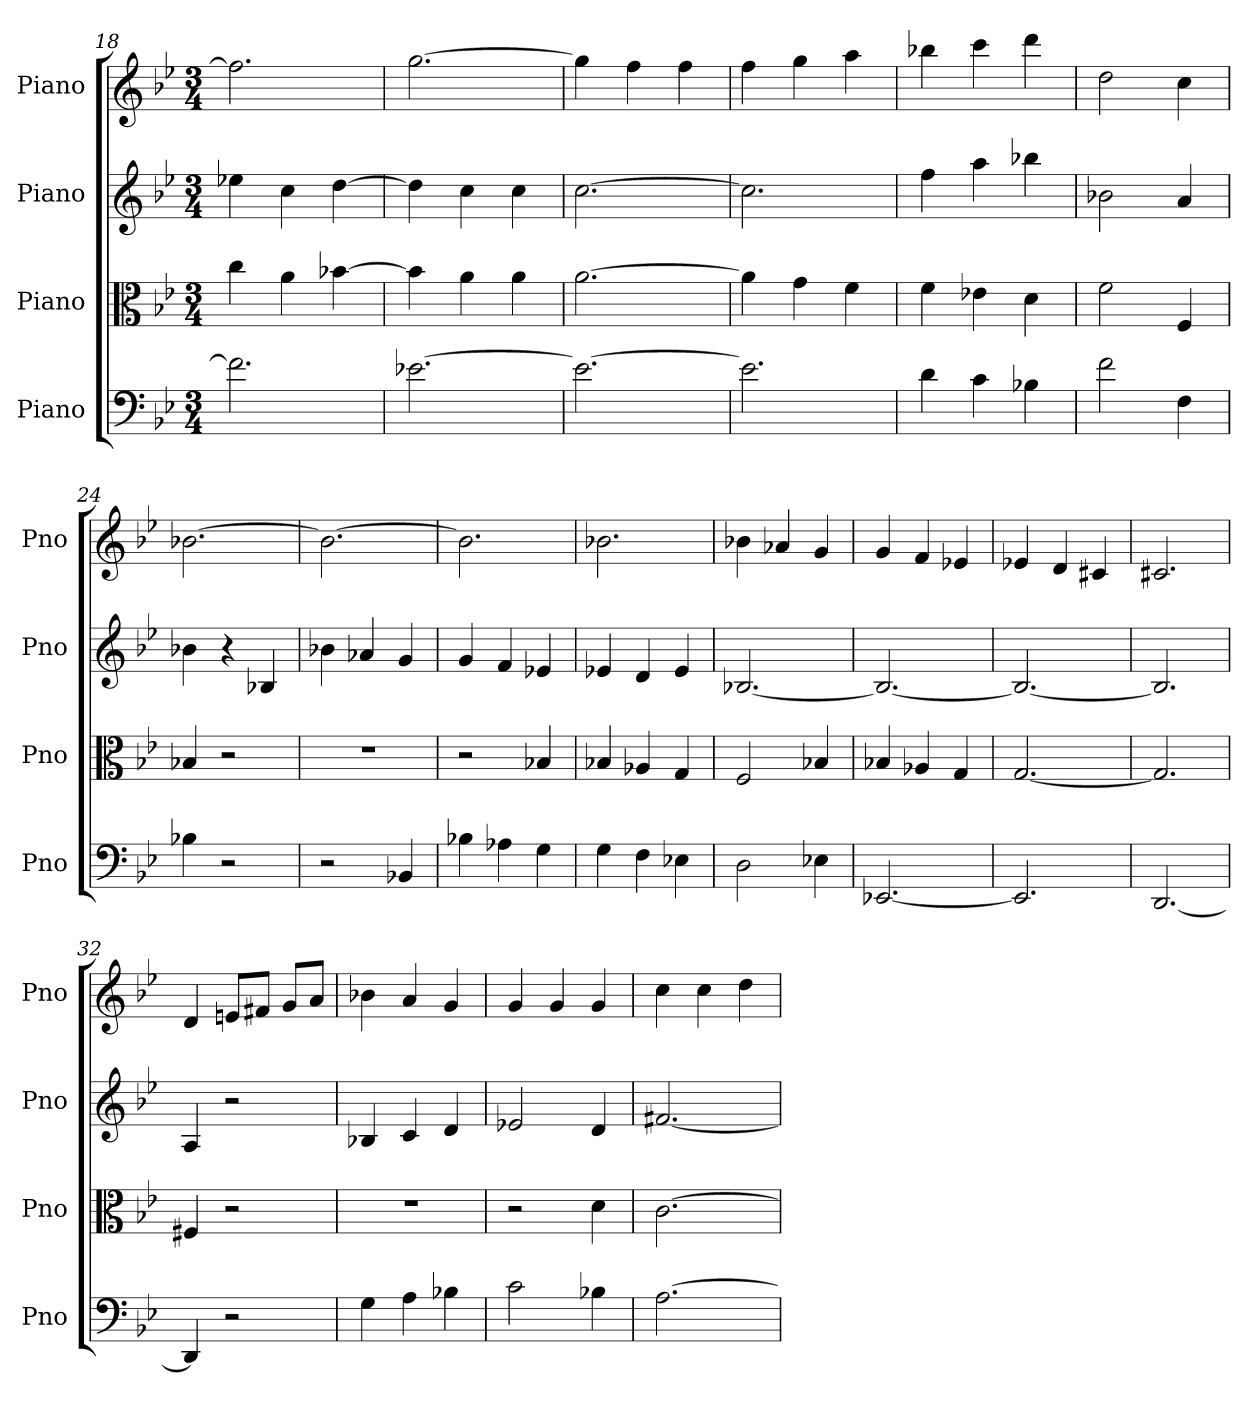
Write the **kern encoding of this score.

**kern	**kern	**kern	**kern
*part4	*part3	*part2	*part1
*staff4	*staff3	*staff2	*staff1
*I"Piano	*I"Piano	*I"Piano	*I"Piano
*I'Pno	*I'Pno	*I'Pno	*I'Pno
*clefF4	*clefC3	*clefG2	*clefG2
*k[b-e-]	*k[b-e-]	*k[b-e-]	*k[b-e-]
*M3/4	*M3/4	*M3/4	*M3/4
=18	=18	=18	=18
2.f\]	4cc\	4ee-X\	2.ff\]
.	4a\	4cc\	.
.	[4b-X\	[4dd\	.
!!LO:LB:g=z
=19	=19	=19	=19
[2.e-X\	4b-\]	4dd\]	[2.gg\
.	4a\	4cc\	.
.	4a\	4cc\	.
=20	=20	=20	=20
2.e-\_	[2.a\	[2.cc\	4gg\]
.	.	.	4ff\
.	.	.	4ff\
=21	=21	=21	=21
2.e-\]	4a\]	2.cc\]	4ff\
.	4g\	.	4gg\
.	4f\	.	4aa\
=22	=22	=22	=22
4d\	4f\	4ff\	4bb-X\
4c\	4e-X\	4aa\	4ccc\
4B-X\	4d\	4bb-X\	4ddd\
=23	=23	=23	=23
2f\	2f\	2b-X\	2dd\
4F\	4F/	4a/	4cc\
=24	=24	=24	=24
4B-X\	4B-X/	4b-X\	[2.b-X\
2r	2r	4r	.
.	.	4B-X/	.
=25	=25	=25	=25
2r	2.r	4b-X\	2.b-\_
.	.	4a-X/	.
4BB-X/	.	4g/	.
=26	=26	=26	=26
4B-X\	2r	4g/	2.b-\]
4A-X\	.	4f/	.
4G\	4B-X/	4e-X/	.
=27	=27	=27	=27
4G\	4B-X/	4e-X/	2.b-X\
4F\	4A-X/	4d/	.
4E-X\	4G/	4e-/	.
!!LO:PB:g=z
=28	=28	=28	=28
2D\	2F/	[2.B-X/	4b-X\
.	.	.	4a-X/
4E-X\	4B-X/	.	4g/
=29	=29	=29	=29
[2.EE-X/	4B-X/	2.B-/_	4g/
.	4A-X/	.	4f/
.	4G/	.	4e-X/
=30	=30	=30	=30
2.EE-/]	[2.G/	2.B-/_	4e-X/
.	.	.	4d/
.	.	.	4c#X/
=31	=31	=31	=31
[2.DD/	2.G/]	2.B-/]	2.c#X/
=32	=32	=32	=32
4DD/]	4F#X/	4A/	4d/
2r	2r	2r	8e/L
.	.	.	8f#X/J
.	.	.	8g/L
.	.	.	8a/J
=33	=33	=33	=33
4G\	2.r	4B-X/	4b-X\
4A\	.	4c/	4a/
4B-X\	.	4d/	4g/
=34	=34	=34	=34
2c\	2r	2e-X/	4g/
.	.	.	4g/
4B-X\	4d\	4d/	4g/
=35	=35	=35	=35
[2.A\	[2.c\	[2.f#X/	4cc\
.	.	.	4cc\
.	.	.	4dd\
=	=	=	=
*-	*-	*-	*-
